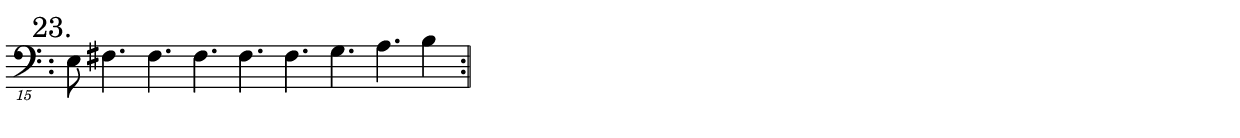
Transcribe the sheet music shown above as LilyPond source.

\version "2.19.80"


phrase = \relative c,, {

  \clef "bass_15"
  \mark "23." 
  \cadenzaOn
  e8 fis4. fis fis fis fis g a b4

}

\score {
  \defineBarLine ":" #'("" ":" "")
  \new Staff = "phrase" {
    \bar ":"
    \phrase
    \set Score.repeatCommands = #'(end-repeat)
  }
  \layout {
    \context { \Staff
      \remove Time_signature_engraver
      \override BarLine.hair-thickness = #-1
      \override BarLine.thick-thickness = #-1
    }
  }
}
\header { tagline = "" }
\paper {
  top-margin = 1
  bottom-margin = 1
  left-margin = 1
  right-margin = 1
  indent = 0
}

